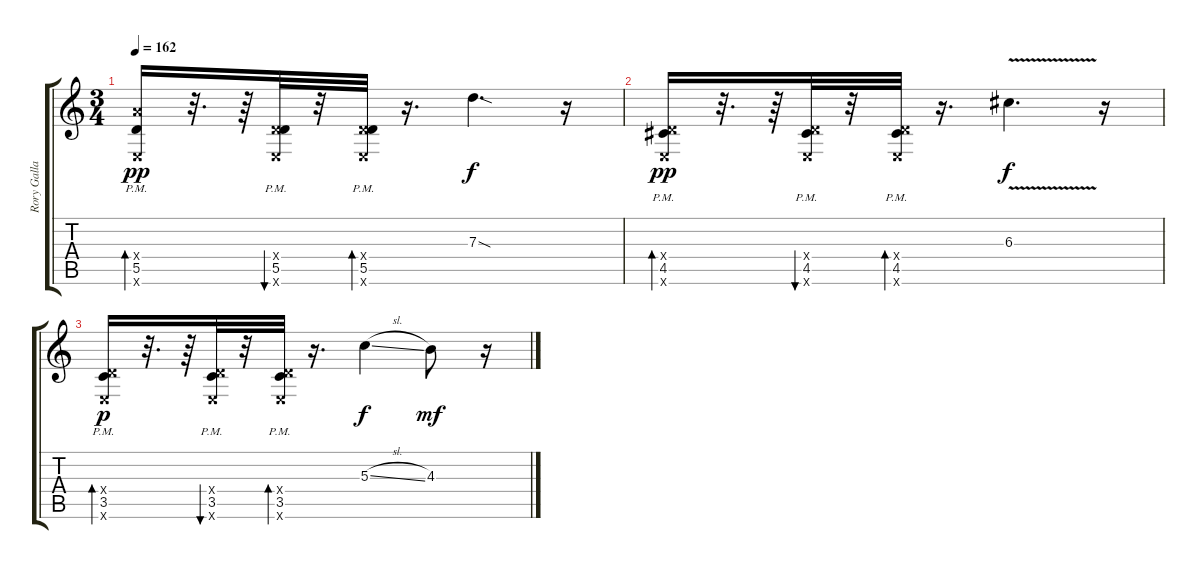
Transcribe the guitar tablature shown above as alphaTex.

\track ("Rory Gallagher (For Sound)" "Rory Galla") {instrument electricguitarclean}
\staff {score tabs}
\tuning (E4 B3 G3 D3 A2 E2) {hide}
\ts (3 4)
\tempo 162
\clef g2
\ks c
(7.4{x} 5.5{pm} 0.6{x}).16{bd 60 dy pp} r.32{d} r.64 (0.4{x} 5.5{pm} 0.6{x}).32{bu 60} r.32 (0.4{x} 5.5{pm} 0.6{x}).32{bd 60} r.16{d} 7.3{sod}.4{d dy f} r.16 |
(0.4{x} 4.5{pm} 0.6{x}).16{bd 60 dy pp} r.32{d} r.64 (0.4{x} 4.5{pm} 0.6{x}).32{bu 60} r.32 (0.4{x} 4.5{pm} 0.6{x}).32{bd 60} r.16{d} 6.3{v}.4{d dy f} r.16 |
(0.4{x} 3.5{pm} 0.6{x}).16{bd 60 dy p} r.32{d} r.64 (0.4{x} 3.5{pm} 0.6{x}).32{bu 60} r.32 (0.4{x} 3.5{pm} 0.6{x}).32{bd 60} r.16{d} 5.3{sl}.4{dy f} 4.3.8{dy mf} r.16
